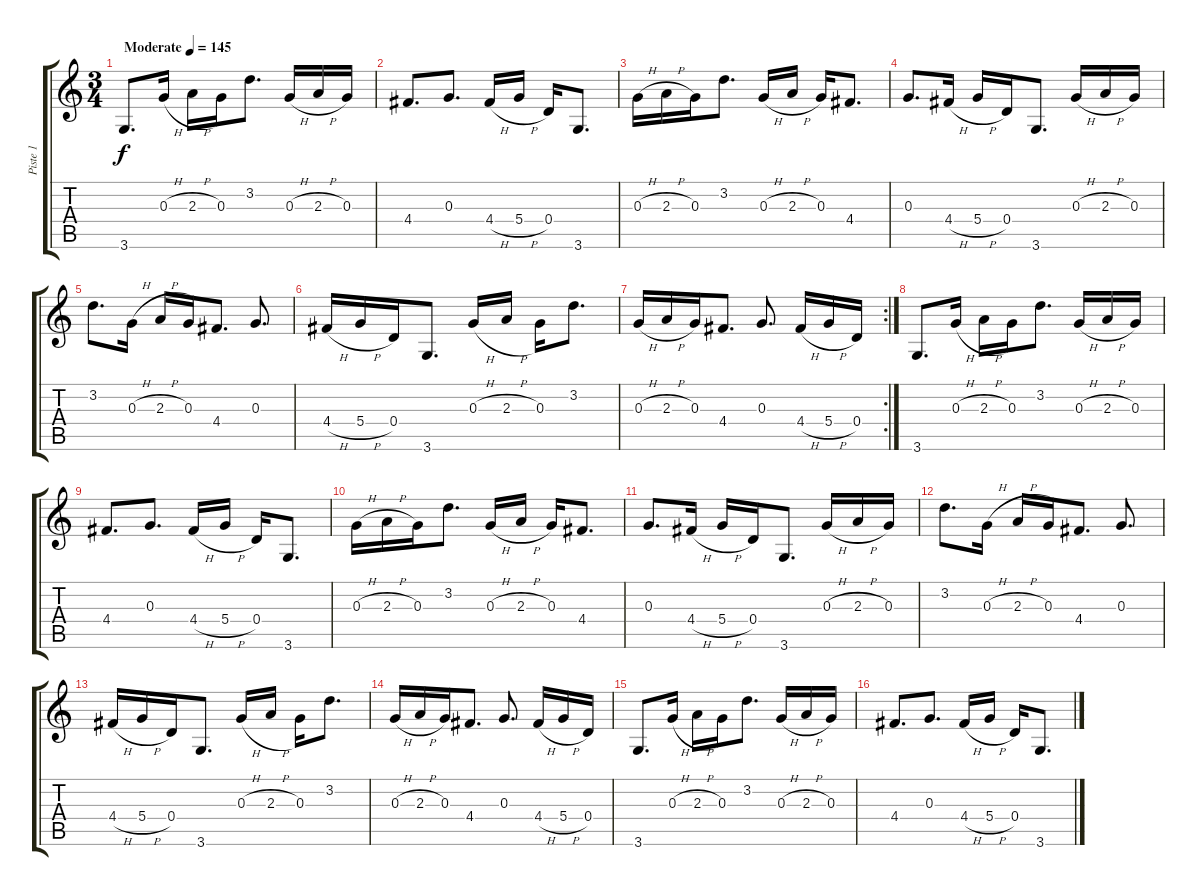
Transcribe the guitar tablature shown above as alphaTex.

\track ("Piste 1" "Piste 1") {instrument acousticguitarsteel}
\staff {score tabs}
\tuning (E4 B3 G3 D3 A2 E2) {hide}
\ts (3 4)
\tempo (145 "Moderate")
\clef g2
\ks c
3.6.8{d dy f instrument acousticguitarsteel} 0.3{h}.16 2.3{h}.16 0.3.16 3.2.8{d} 0.3{h}.16 2.3{h}.16 0.3.16 |
4.4.8{d} 0.3.8{d} 4.4{h}.16 5.4{h}.16 0.4.16 3.6.8{d} |
0.3{h}.16 2.3{h}.16 0.3.16 3.2.8{d} 0.3{h}.16 2.3{h}.16 0.3.16 4.4.8{d} |
0.3.8{d} 4.4{h}.16 5.4{h}.16 0.4.16 3.6.8{d} 0.3{h}.16 2.3{h}.16 0.3.16 |
3.2.8{d} 0.3{h}.16 2.3{h}.16 0.3.16 4.4.8{d} 0.3.8{d} |
4.4{h}.16 5.4{h}.16 0.4.16 3.6.8{d} 0.3{h}.16 2.3{h}.16 0.3.16 3.2.8{d} |
\rc 2
0.3{h}.16 2.3{h}.16 0.3.16 4.4.8{d} 0.3.8{d} 4.4{h}.16 5.4{h}.16 0.4.16 |
3.6.8{d} 0.3{h}.16 2.3{h}.16 0.3.16 3.2.8{d} 0.3{h}.16 2.3{h}.16 0.3.16 |
4.4.8{d} 0.3.8{d} 4.4{h}.16 5.4{h}.16 0.4.16 3.6.8{d} |
0.3{h}.16 2.3{h}.16 0.3.16 3.2.8{d} 0.3{h}.16 2.3{h}.16 0.3.16 4.4.8{d} |
0.3.8{d} 4.4{h}.16 5.4{h}.16 0.4.16 3.6.8{d} 0.3{h}.16 2.3{h}.16 0.3.16 |
3.2.8{d} 0.3{h}.16 2.3{h}.16 0.3.16 4.4.8{d} 0.3.8{d} |
4.4{h}.16 5.4{h}.16 0.4.16 3.6.8{d} 0.3{h}.16 2.3{h}.16 0.3.16 3.2.8{d} |
0.3{h}.16 2.3{h}.16 0.3.16 4.4.8{d} 0.3.8{d} 4.4{h}.16 5.4{h}.16 0.4.16 |
3.6.8{d} 0.3{h}.16 2.3{h}.16 0.3.16 3.2.8{d} 0.3{h}.16 2.3{h}.16 0.3.16 |
4.4.8{d} 0.3.8{d} 4.4{h}.16 5.4{h}.16 0.4.16 3.6.8{d}
